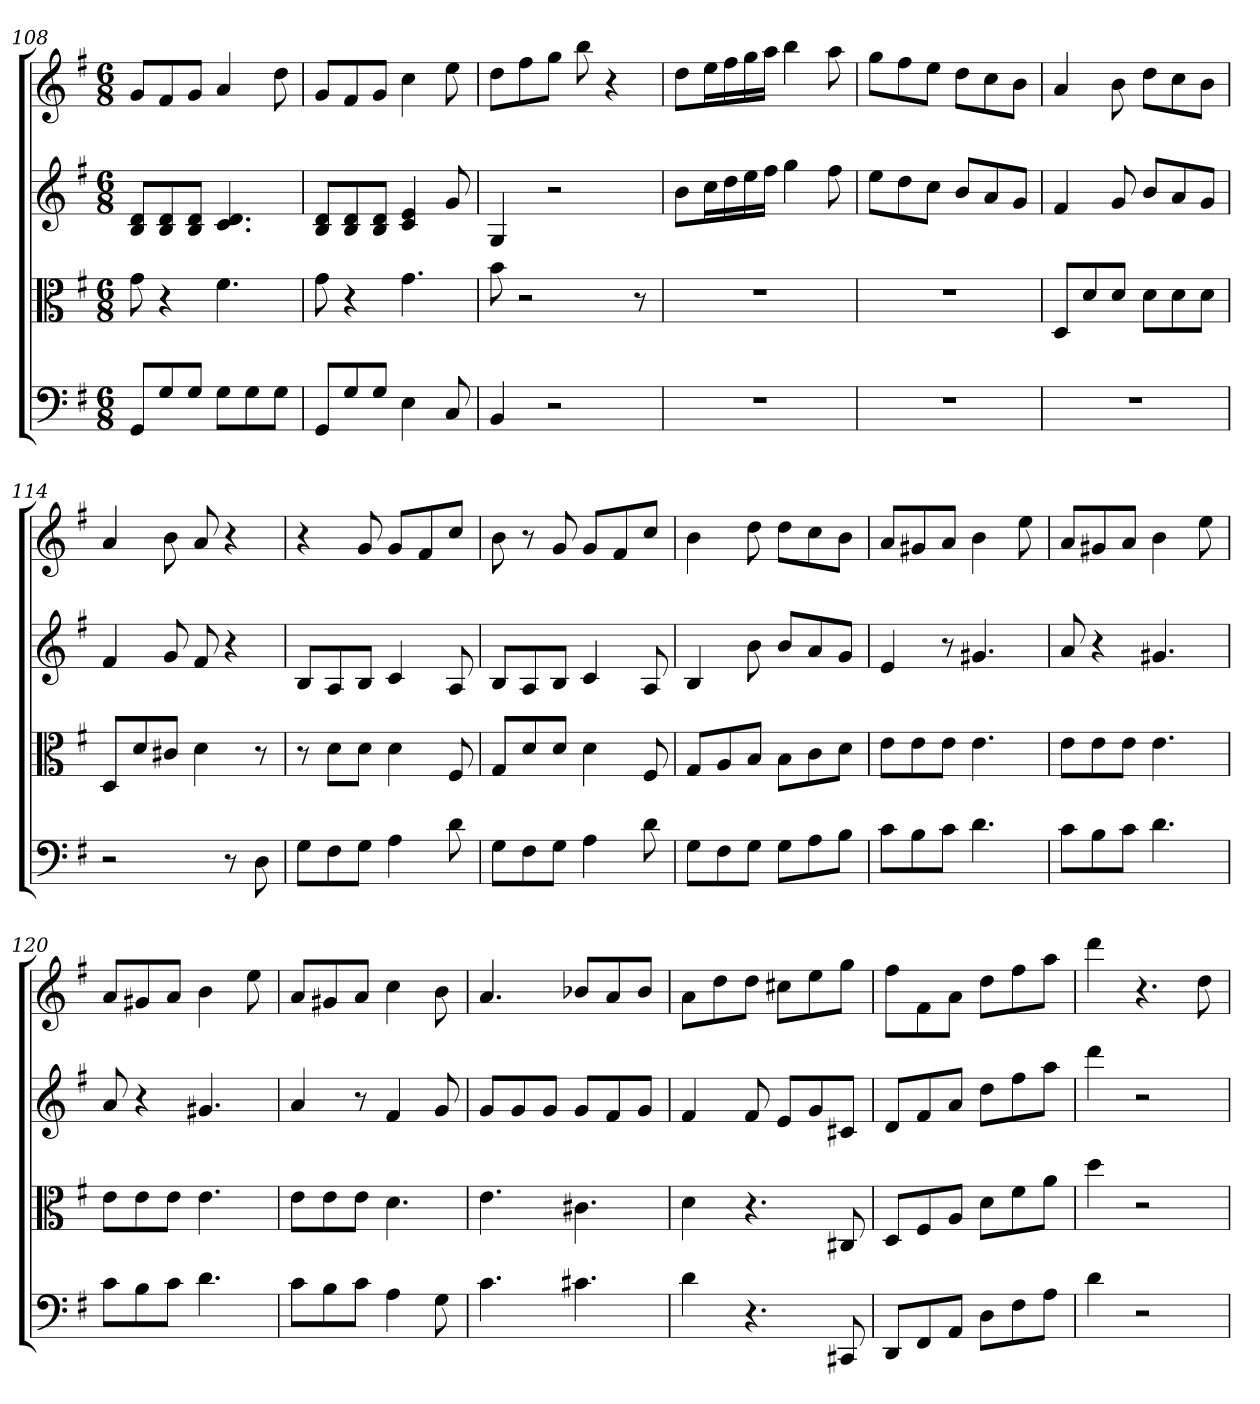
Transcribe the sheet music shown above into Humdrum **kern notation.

**kern	**kern	**kern	**kern
*part4	*part3	*part2	*part1
*staff4	*staff3	*staff2	*staff1
*clefF4	*clefC3	*	*
*k[f#]	*k[f#]	*k[f#]	*k[f#]
*G:	*G:	*G:	*G:
*M6/8	*M6/8	*M6/8	*M6/8
=108	=108	=108	=108
8GG/L	8g	8B 8dL	8gL
8G/	4r	8B 8d	8f#
8G/J	.	8B 8dJ	8gJ
8G\L	4.f#	4.c 4.d	4a
8G\	.	.	.
8G\J	.	.	8dd
=109	=109	=109	=109
8GG/L	8g	8B 8dL	8gL
8G/	4r	8B 8d	8f#
8G/J	.	8B 8dJ	8gJ
4E	4.g	4c 4e	4cc
8C	.	8g	8ee
=110	=110	=110	=110
4BB	8b	4G	8ddL
.	2r	.	8ff#
2r	.	2r	8ggJ
.	.	.	8bb
.	.	.	4r
.	8r	.	.
=111	=111	=111	=111
2.r	2.r	8bL	8ddL
.	.	16ccL	16eeL
.	.	16dd	16ff#
.	.	16ee	16gg
.	.	16ff#JJ	16aaJJ
.	.	4gg	4bb
.	.	8ff#	8aa
=112	=112	=112	=112
2.r	2.r	8eeL	8ggL
.	.	8dd	8ff#
.	.	8ccJ	8eeJ
.	.	8bL	8ddL
.	.	8a	8cc
.	.	8gJ	8bJ
=113	=113	=113	=113
2.r	8D/L	4f#	4a
.	8d/	.	.
.	8d/J	8g	8b
.	8d\L	8bL	8ddL
.	8d\	8a	8cc
.	8d\J	8gJ	8bJ
=114	=114	=114	=114
2r	8D/L	4f#	4a
.	8d/	.	.
.	8c#X/J	8g	8b
.	4d	8f#	8a
8r	.	4r	4r
8D	8r	.	.
=115	=115	=115	=115
8G\L	8r	8BL	4r
8F#\	8d\L	8A	.
8G\J	8d\J	8BJ	8g
4A	4d	4c	8gL
.	.	.	8f#
8d	8F#	8A	8ccJ
=116	=116	=116	=116
8G\L	8G/L	8BL	8b
8F#\	8d/	8A	8r
8G\J	8d/J	8BJ	8g
4A	4d	4c	8gL
.	.	.	8f#
8d	8F#	8A	8ccJ
=117	=117	=117	=117
8G\L	8G/L	4B	4b
8F#\	8A/	.	.
8G\J	8B/J	8b	8dd
8G\L	8B\L	8bL	8ddL
8A\	8c\	8a	8cc
8B\J	8d\J	8gJ	8bJ
=118	=118	=118	=118
8c\L	8e\L	4e	8aL
8B\	8e\	.	8g#X
8c\J	8e\J	8r	8aJ
4.d	4.e	4.g#X	4b
.	.	.	8ee
=119	=119	=119	=119
8c\L	8e\L	8a	8aL
8B\	8e\	4r	8g#X
8c\J	8e\J	.	8aJ
4.d	4.e	4.g#X	4b
.	.	.	8ee
=120	=120	=120	=120
8c\L	8e\L	8a	8aL
8B\	8e\	4r	8g#X
8c\J	8e\J	.	8aJ
4.d	4.e	4.g#X	4b
.	.	.	8ee
=121	=121	=121	=121
8c\L	8e\L	4a	8aL
8B\	8e\	.	8g#X
8c\J	8e\J	8r	8aJ
4A	4.d	4f#	4cc
8G	.	8g	8b
=122	=122	=122	=122
4.c	4.e	8gL	4.a
.	.	8g	.
.	.	8gJ	.
4.c#X	4.c#X	8gL	8b-XL
.	.	8f#	8a
.	.	8gJ	8b-J
=123	=123	=123	=123
4d	4d	4f#	8aL
.	.	.	8dd
4.r	4.r	8f#	8ddJ
.	.	8eL	8cc#XL
.	.	8g	8ee
8CC#X	8C#X	8c#XJ	8ggJ
=124	=124	=124	=124
8DD/L	8D/L	8dL	8ff#L
8FF#/	8F#/	8f#	8f#
8AA/J	8A/J	8aJ	8aJ
8D\L	8d\L	8ddL	8ddL
8F#\	8f#\	8ff#	8ff#
8A\J	8a\J	8aaJ	8aaJ
=125	=125	=125	=125
4d	4dd	4ddd	4ddd
2r	2r	2r	4.r
.	.	.	8dd
=	=	=	=
*-	*-	*-	*-
